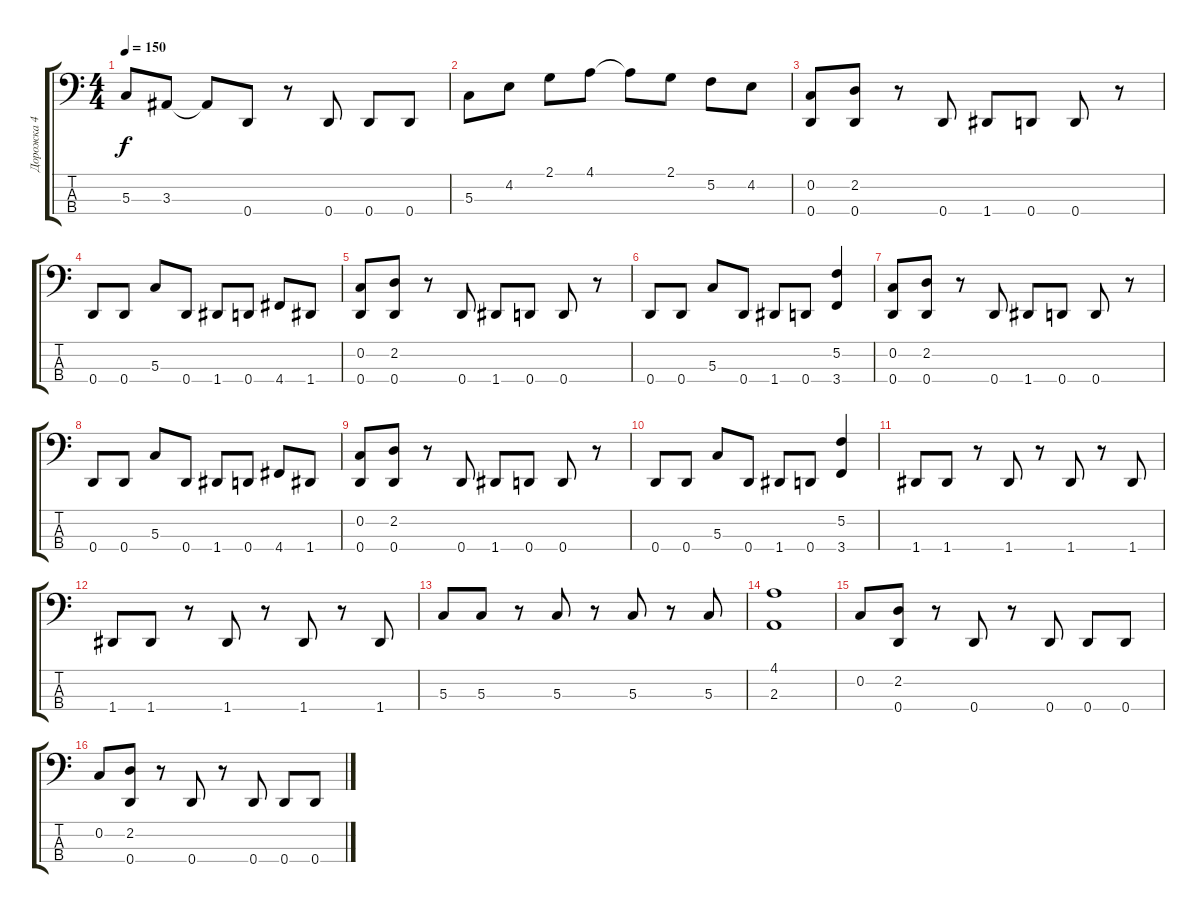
\track ("Дорожка 4" "Дорожка 4") {instrument slapbass1}
\staff {score tabs}
\tuning (F2 C2 G1 D1) {hide}
\ts (4 4)
\tempo 150
\clef f4
\ks c
5.3.8{dy f} 3.3.8 3.3{t}.8 0.4.8 r.8 0.4.8 0.4.8 0.4.8 |
5.3.8 4.2.8 2.1.8 4.1.8 4.1{t}.8 2.1.8 5.2.8 4.2.8 |
(0.2 0.4).8 (2.2 0.4).8 r.8 0.4.8 1.4.8 0.4.8 0.4.8 r.8 |
0.4.8 0.4.8 5.3.8 0.4.8 1.4.8 0.4.8 4.4.8 1.4.8 |
(0.2 0.4).8 (2.2 0.4).8 r.8 0.4.8 1.4.8 0.4.8 0.4.8 r.8 |
0.4.8 0.4.8 5.3.8 0.4.8 1.4.8 0.4.8 (5.2 3.4).4 |
(0.2 0.4).8 (2.2 0.4).8 r.8 0.4.8 1.4.8 0.4.8 0.4.8 r.8 |
0.4.8 0.4.8 5.3.8 0.4.8 1.4.8 0.4.8 4.4.8 1.4.8 |
(0.2 0.4).8 (2.2 0.4).8 r.8 0.4.8 1.4.8 0.4.8 0.4.8 r.8 |
0.4.8 0.4.8 5.3.8 0.4.8 1.4.8 0.4.8 (5.2 3.4).4 |
1.4.8 1.4.8 r.8 1.4.8 r.8 1.4.8 r.8 1.4.8 |
1.4.8 1.4.8 r.8 1.4.8 r.8 1.4.8 r.8 1.4.8 |
5.3.8 5.3.8 r.8 5.3.8 r.8 5.3.8 r.8 5.3.8 |
(4.1 2.3).1 |
0.2.8 (2.2 0.4).8 r.8 0.4.8 r.8 0.4.8 0.4.8 0.4.8 |
0.2.8 (2.2 0.4).8 r.8 0.4.8 r.8 0.4.8 0.4.8 0.4.8
